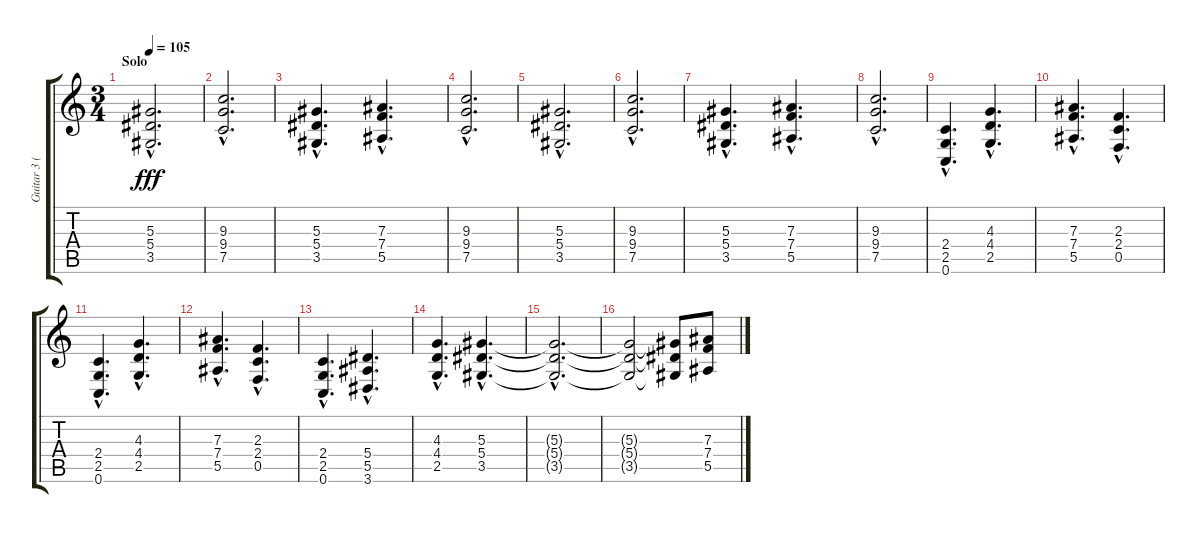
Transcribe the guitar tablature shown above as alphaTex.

\track ("Guitar 3 (Rhythm)" "Guitar 3 (") {instrument distortionguitar}
\staff {score tabs}
\tuning (C4 G3 Eb3 Bb2 F2 C2) {hide}
\ts (3 4)
\section ("" "Solo")
\tempo 105
\clef g2
\ks c
(5.3{hac} 5.4{hac} 3.5{hac}).2{d dy fff} |
(9.3{hac} 9.4{hac} 7.5{hac}).2{d} |
(5.3{hac} 5.4{hac} 3.5{hac}).4{d} (7.3{hac} 7.4{hac} 5.5{hac}).4{d} |
(9.3{hac} 9.4{hac} 7.5{hac}).2{d} |
(5.3{hac} 5.4{hac} 3.5{hac}).2{d} |
(9.3{hac} 9.4{hac} 7.5{hac}).2{d} |
(5.3{hac} 5.4{hac} 3.5{hac}).4{d} (7.3{hac} 7.4{hac} 5.5{hac}).4{d} |
(9.3{hac} 9.4{hac} 7.5{hac}).2{d} |
(2.4{hac} 2.5{hac} 0.6{hac}).4{d} (4.3{hac} 4.4{hac} 2.5{hac}).4{d} |
(7.3{hac} 7.4{hac} 5.5{hac}).4{d} (2.3{hac} 2.4{hac} 0.5{hac}).4{d} |
(2.4{hac} 2.5{hac} 0.6{hac}).4{d} (4.3{hac} 4.4{hac} 2.5{hac}).4{d} |
(7.3{hac} 7.4{hac} 5.5{hac}).4{d} (2.3{hac} 2.4{hac} 0.5{hac}).4{d} |
(2.4{hac} 2.5{hac} 0.6{hac}).4{d} (5.4{hac} 5.5{hac} 3.6{hac}).4{d} |
(4.3{hac} 4.4{hac} 2.5{hac}).4{d} (5.3{hac} 5.4{hac} 3.5{hac}).4{d} |
(5.3{hac t} 5.4{hac t} 3.5{hac t}).2{d} |
(5.3{t} 5.4{t} 3.5{t}).2 (5.3{t} 5.4{t} 3.5{t}).8 (7.3 7.4 5.5).8
